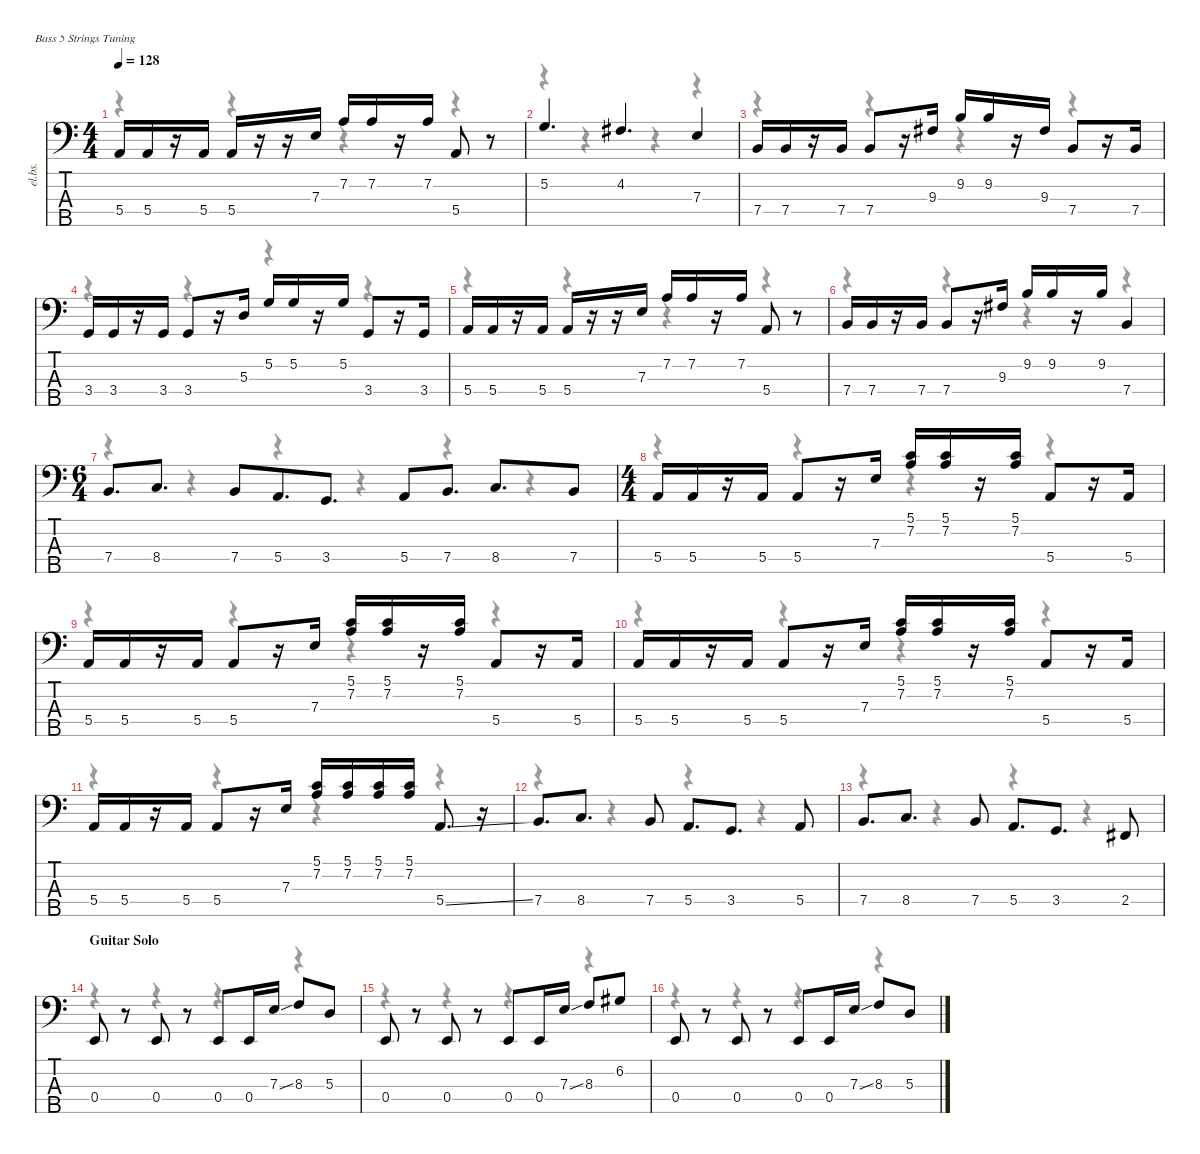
\defaultSystemsLayout 4
\hideDynamics
\bracketExtendMode nobrackets
\track ("Bass" "el.bs.") {instrument electricbassfinger}
\staff {score tabs}
\tuning (G2 D2 A1 E1 B0)
\voice
\ts (4 4)
\tempo 128
\clef f4
\ks c
5.4.16{dy f} 5.4.16 r.16 5.4.16 5.4.16 r.16 r.16 7.3.16 7.2.16 7.2.16 r.16 7.2.16 5.4.8 r.8 |
5.2.4{d} 4.2{acc #}.4{d} 7.3.4 |
7.4.16 7.4.16 r.16 7.4.16 7.4.8 r.16 9.3{acc #}.16 9.2.16 9.2.16 r.16 9.3{acc #}.16 7.4.8 r.16 7.4.16 |
3.4.16 3.4.16 r.16 3.4.16 3.4.8 r.16 5.3.16 5.2.16 5.2.16 r.16 5.2.16 3.4.8 r.16 3.4.16 |
5.4.16 5.4.16 r.16 5.4.16 5.4.16 r.16 r.16 7.3.16 7.2.16 7.2.16 r.16 7.2.16 5.4.8 r.8 |
7.4.16 7.4.16 r.16 7.4.16 7.4.8 r.16 9.3{acc #}.16 9.2.16 9.2.16 r.16 9.2.16 7.4.4 |
\ts (6 4)
\beaming (8 3 3 3 3)
7.4.8{d} 8.4.8{d} 7.4.8 5.4.8{d} 3.4.8{d} 5.4.8 7.4.8{d} 8.4.8{d} 7.4.8 |
\ts (4 4)
\beaming (8 2 2 2 2)
5.4.16 5.4.16 r.16 5.4.16 5.4.8 r.16 7.3.16 (5.1 7.2).16 (5.1 7.2).16 r.16 (5.1 7.2).16 5.4.8 r.16 5.4.16 |
5.4.16 5.4.16 r.16 5.4.16 5.4.8 r.16 7.3.16 (5.1 7.2).16 (5.1 7.2).16 r.16 (5.1 7.2).16 5.4.8 r.16 5.4.16 |
5.4.16 5.4.16 r.16 5.4.16 5.4.8 r.16 7.3.16 (5.1 7.2).16 (5.1 7.2).16 r.16 (5.1 7.2).16 5.4.8 r.16 5.4.16 |
5.4.16 5.4.16 r.16 5.4.16 5.4.8 r.16 7.3.16 (5.1 7.2).16 (5.1 7.2).16 (5.1 7.2).16 (5.1 7.2).16 5.4{ss}.8{d} r.16 |
7.4.8{d} 8.4.8{d} 7.4.8 5.4.8{d} 3.4.8{d} 5.4.8 |
7.4.8{d} 8.4.8{d} 7.4.8 5.4.8{d} 3.4.8{d} 2.4{acc #}.8 |
\section ("" "Guitar Solo")
0.4.8 r.8 0.4.8 r.8 0.4.8 0.4.16 7.3{ss}.16 8.3.8 5.3.8 |
0.4.8 r.8 0.4.8 r.8 0.4.8 0.4.16 7.3{ss}.16 8.3.8 6.2{acc #}.8 |
0.4.8 r.8 0.4.8 r.8 0.4.8 0.4.16 7.3{ss}.16 8.3.8 5.3.8
\voice
\clef f4
\ottava regular
\simile none
\ks c
r.4{dy mf} r.4 r.4 r.4 |
r.4 r.4 r.4 r.4 |
r.4 r.4 r.4 r.4 |
r.4 r.4 r.4 r.4 |
r.4 r.4 r.4 r.4 |
r.4 r.4 r.4 r.4 |
r.4 r.4 r.4 r.4 r.4 r.4 |
r.4 r.4 r.4 r.4 |
r.4 r.4 r.4 r.4 |
r.4 r.4 r.4 r.4 |
r.4 r.4 r.4 r.4 |
r.4 r.4 r.4 r.4 |
r.4 r.4 r.4 r.4 |
r.4 r.4 r.4 r.4 |
r.4 r.4 r.4 r.4 |
r.4 r.4 r.4 r.4
